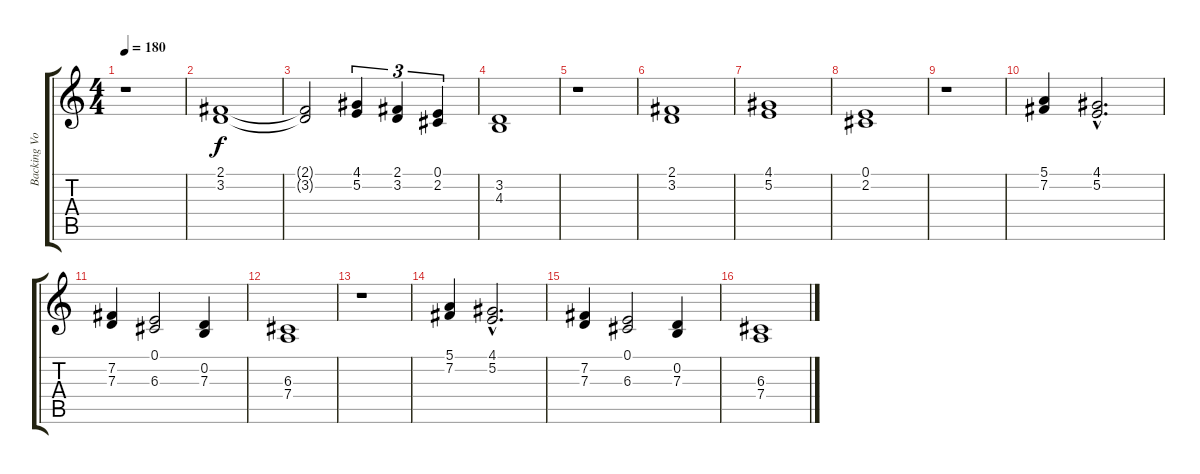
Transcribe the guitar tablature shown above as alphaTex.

\track ("Backing Vocals (2)" "Backing Vo") {instrument trombone}
\staff {score tabs}
\tuning (E4 B3 G3 D3 A2 E2) {hide}
\ts (4 4)
\tempo 180
\clef g2
\ks c
r.1{dy f} |
(2.1 3.2).1{balance 16} |
(2.1{t} 3.2{t}).2 (4.1 5.2).4{tu (3 2)} (2.1 3.2).4{tu (3 2)} (0.1 2.2).4{tu (3 2)} |
(3.2 4.3).1 |
r.1 |
(2.1 3.2).1{balance 0} |
(4.1 5.2).1 |
(0.1 2.2).1 |
r.1 |
(5.1 7.2).4{balance 0} (4.1{hac} 5.2{hac}).2{d balance 1} |
(7.2 7.3).4{balance 5} (0.1 6.3).2{balance 7} (0.2 7.3).4{balance 9} |
(6.3 7.4).1{balance 10} |
r.1 |
(5.1 7.2).4{balance 16} (4.1{hac} 5.2{hac}).2{d balance 15} |
(7.2 7.3).4{balance 11} (0.1 6.3).2{balance 9} (0.2 7.3).4{balance 7} |
(6.3 7.4).1{balance 5}
